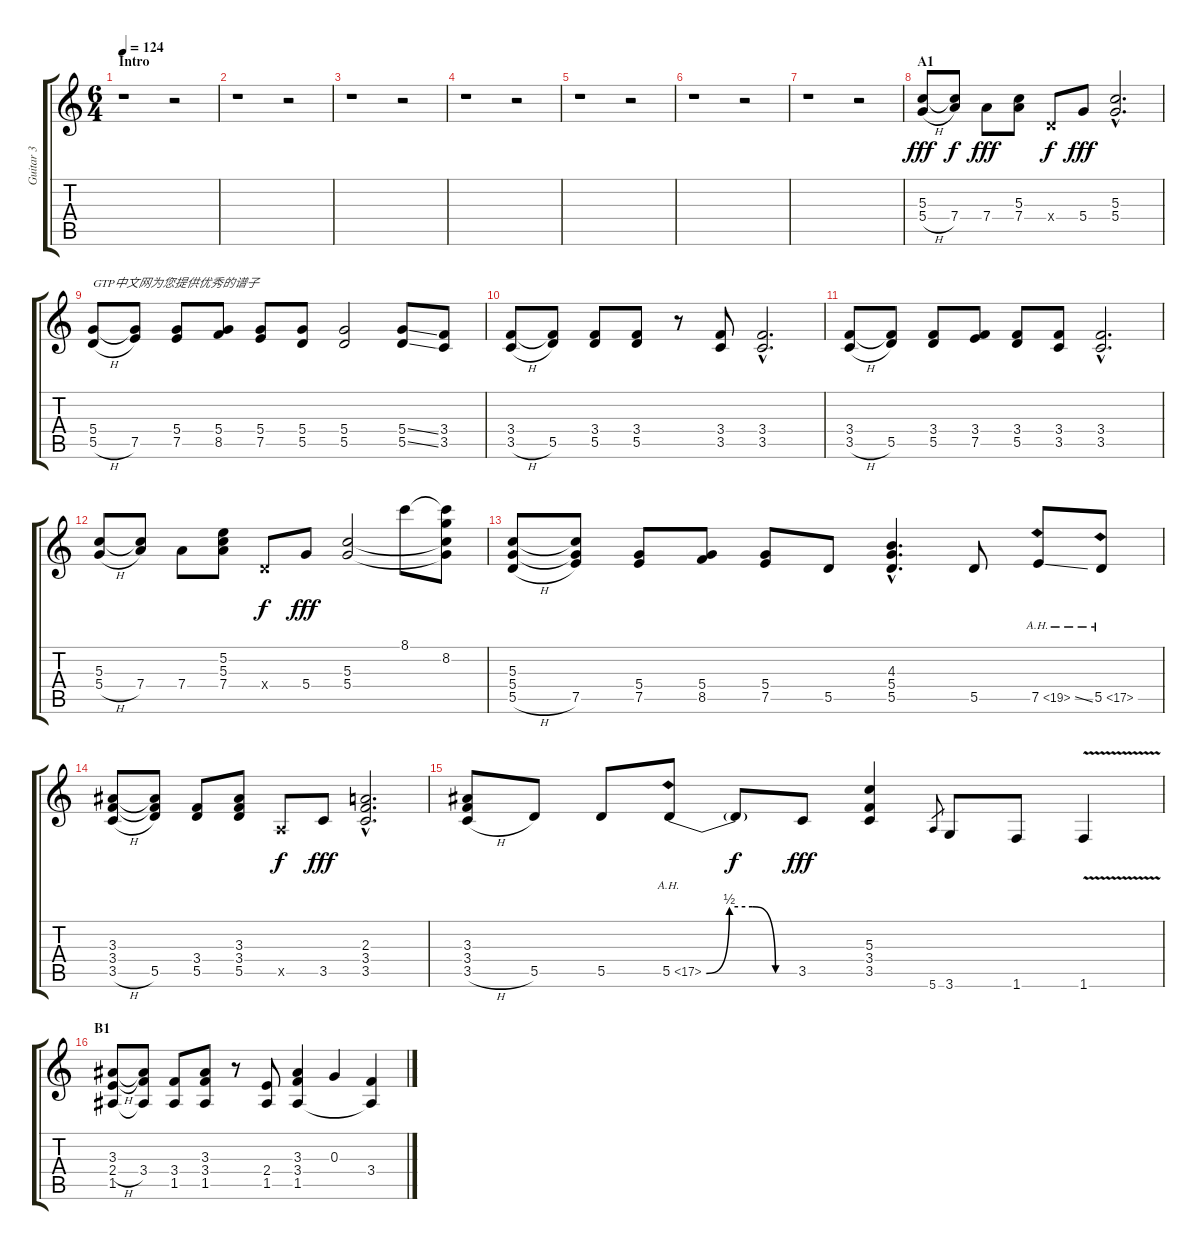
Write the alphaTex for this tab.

\track ("Guitar 3" "Guitar 3") {instrument distortionguitar}
\staff {score tabs}
\tuning (E4 B3 G3 D3 A2 E2) {hide}
\ts (6 4)
\section ("" "Intro")
\tempo 124
\clef g2
\ks c
r.1{dy fff instrument distortionguitar} r.2 |
r.1 r.2 |
r.1 r.2 |
r.1 r.2 |
r.1 r.2 |
r.1 r.2 |
r.1 r.2 |
\section ("" "A1")
(5.3 5.4{h}).8 (5.3{t} 7.4).8{dy f} 7.4.8{dy fff} (5.3 7.4).8 0.4{x}.8{dy f} 5.4.8{dy fff} (5.3{hac} 5.4{hac}).2{d} |
(5.4 5.5{h}).8{txt "GTP中文网为您提供优秀的谱子"} (5.4{t} 7.5).8 (5.4 7.5).8 (5.4 8.5).8 (5.4 7.5).8 (5.4 5.5).8 (5.4 5.5).2 (5.4{ss} 5.5{ss}).8 (3.4 3.5).8 |
(3.4 3.5{h}).8 (3.4{t} 5.5).8 (3.4 5.5).8 (3.4 5.5).8 r.8 (3.4 3.5).8 (3.4{hac} 3.5{hac}).2{d} |
(3.4 3.5{h}).8 (3.4{t} 5.5).8 (3.4 5.5).8 (3.4 7.5).8 (3.4 5.5).8 (3.4 3.5).8 (3.4{hac} 3.5{hac}).2{d} |
(5.3 5.4{h}).8 (5.3{t} 7.4).8 7.4.8 (5.2 5.3 7.4).8 0.4{x}.8{dy f} 5.4.8{dy fff} (5.3 5.4).2 8.1.8 (8.1{t} 8.2 5.3{t} 5.4{t}).8 |
(5.3 5.4 5.5{h}).8 (5.3{t} 5.4{t} 7.5).8 (5.4 7.5).8 (5.4 8.5).8 (5.4 7.5).8 5.5.8 (4.3{hac} 5.4{hac} 5.5{hac}).4{d} 5.5.8 7.5{ah 12 ss}.8 5.5{ah 12}.8 |
(3.3 3.4 3.5{h}).8 (3.3{t} 3.4{t} 5.5).8 (3.4 5.5).8 (3.3 3.4 5.5).8 0.5{x}.8{dy f} 3.5.8{dy fff} (2.3{hac} 3.4{hac} 3.5{hac}).2{d} |
(3.3 3.4 3.5{h}).8 5.5.8 5.5.8 5.5{be (custom 0 0 15 2 30 2 45 0 60 0) ah 12}.8 5.5{t}.8{dy f} 3.5.8{dy fff} (5.3 3.4 3.5).4 5.6.8{gr} 3.6.8 1.6.8 1.6{v}.4 |
\section ("" "B1")
(3.3 2.4{h} 1.5).8 (3.3{t} 3.4 1.5{t}).8 (3.4 1.5).8 (3.3 3.4 1.5).8 r.8 (2.4 1.5).8 (3.3 3.4 1.5).4 0.3.4 (3.4 1.5{t}).4
